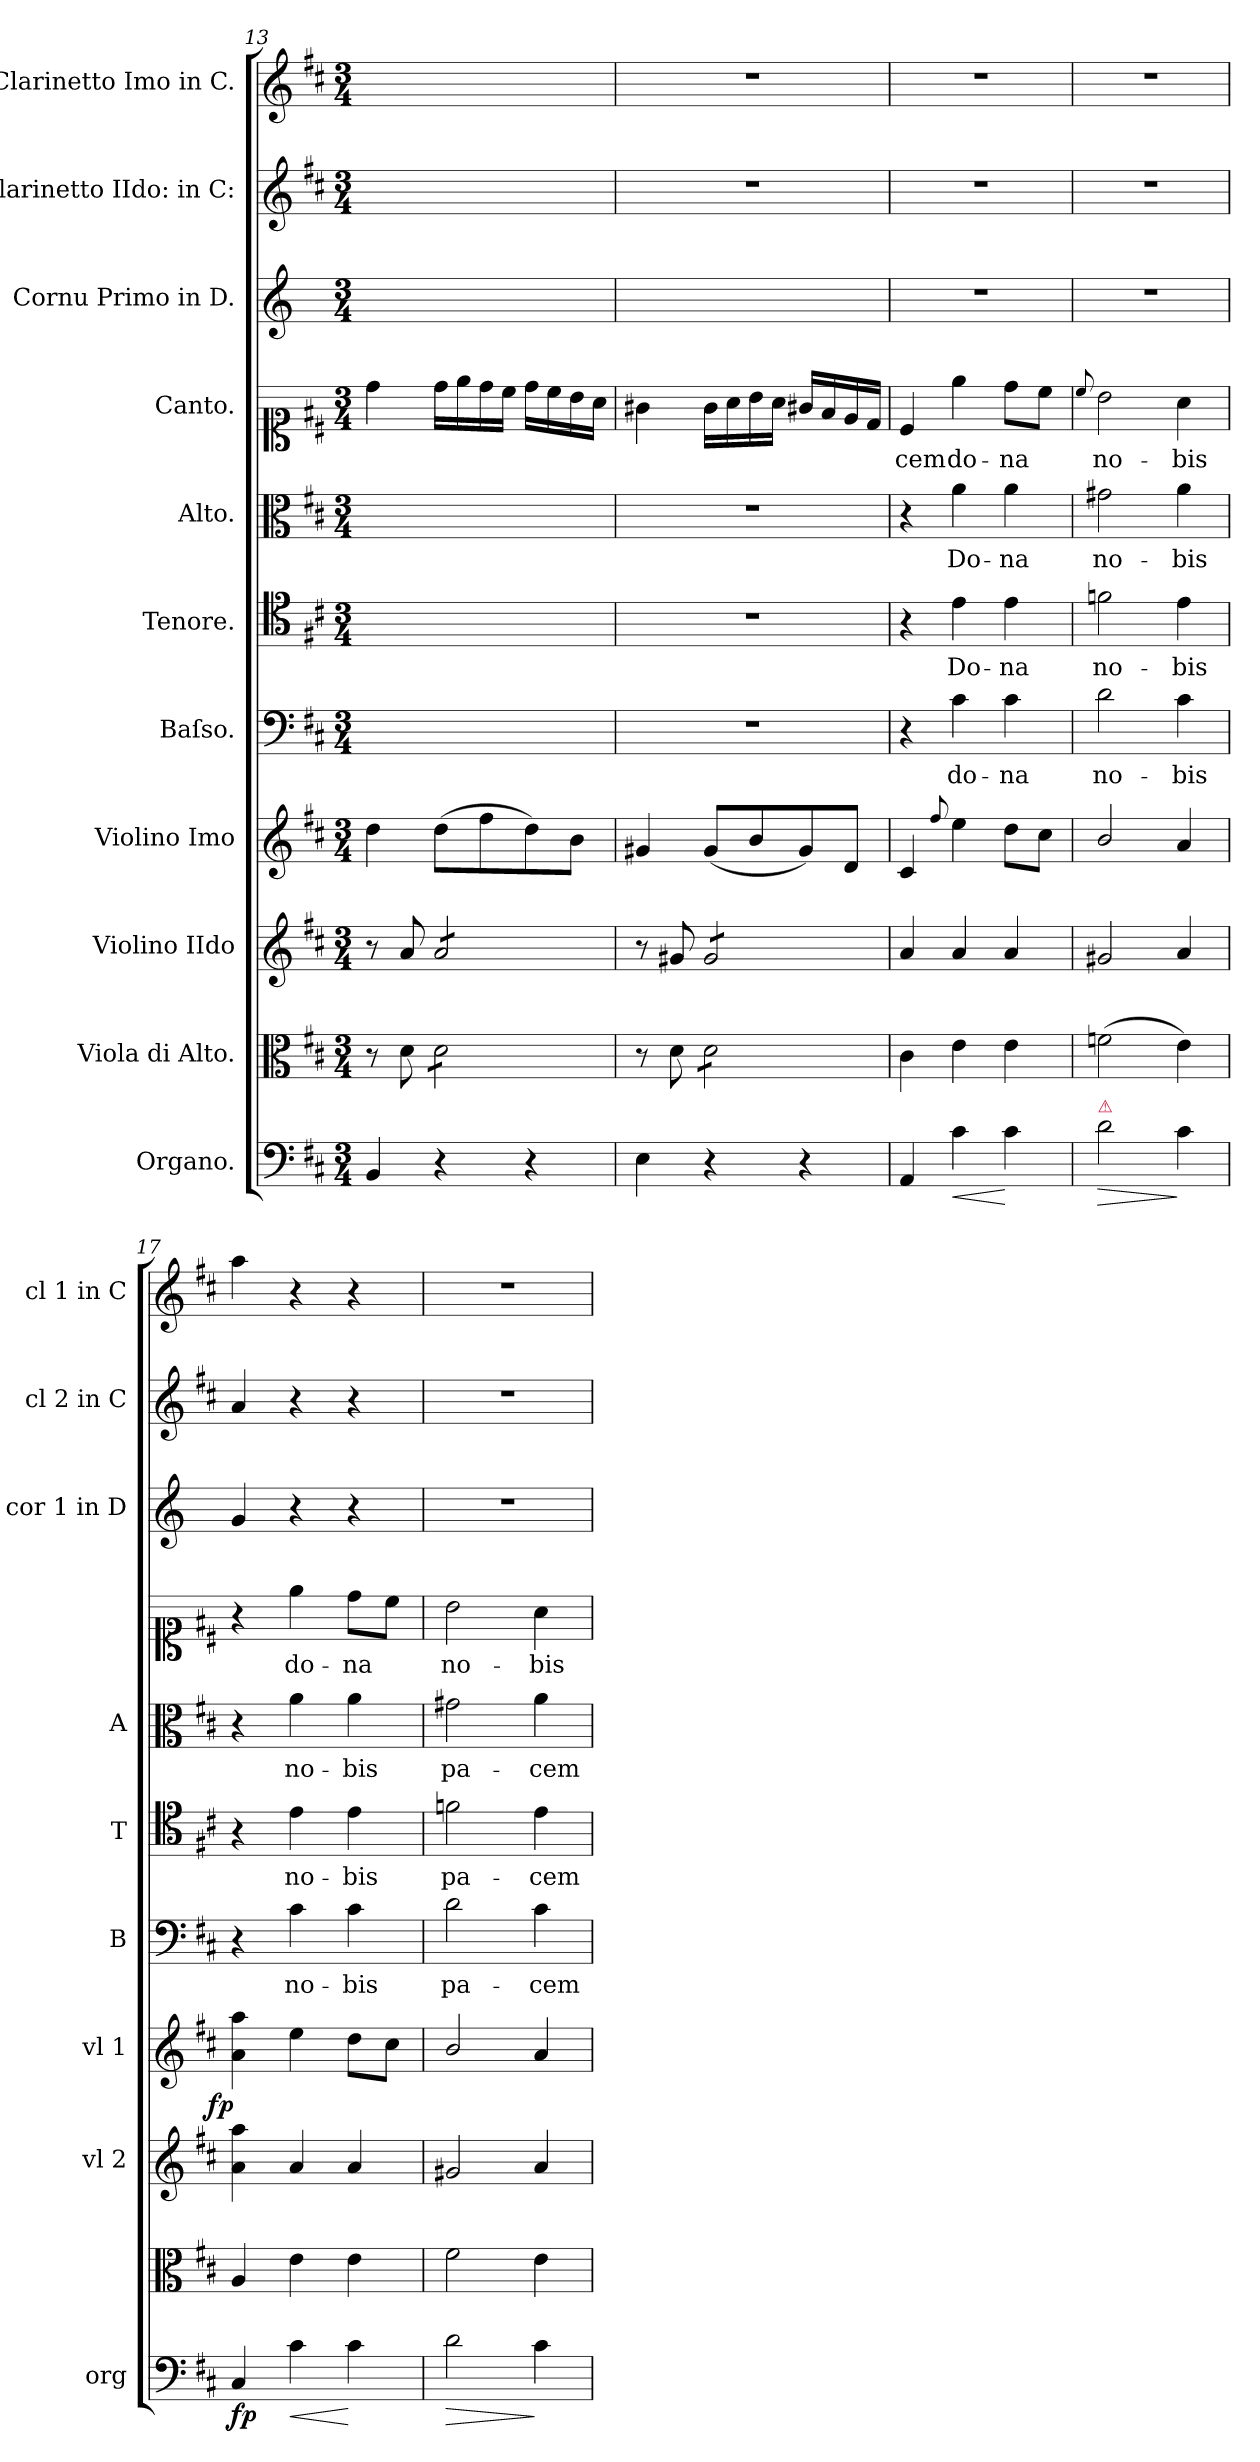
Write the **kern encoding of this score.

**kern	**dynam	**kern	**kern	**dynam	**kern	**dynam	**kern	**text	**kern	**text	**kern	**text	**kern	**text	**kern	**kern	**kern
*part11	*part11	*part10	*part9	*part9	*part8	*part8	*part7	*part7	*part6	*part6	*part5	*part5	*part4	*part4	*part3	*part2	*part1
*staff11	*staff11	*staff10	*staff9	*staff9	*staff8	*staff8	*staff7	*staff7	*staff6	*staff6	*staff5	*staff5	*staff4	*staff4	*staff3	*staff2	*staff1
*I"Organo.	*	*I"Viola di Alto.	*I"Violino IIdo	*	*I"Violino Imo	*	*I"Baſso.	*	*I"Tenore.	*	*I"Alto.	*	*I"Canto.	*	*I"Cornu Primo in D.	*I"Clarinetto IIdo: in C:	*I"Clarinetto Imo in C.
*I'org	*	*	*I'vl 2	*	*I'vl 1	*	*I'B	*	*I'T	*	*I'A	*	*	*	*I'cor 1 in D	*I'cl 2 in C	*I'cl 1 in C
*clefF4	*	*clefC3	*clefG2	*	*clefG2	*	*clefF4	*	*clefC4	*	*clefC3	*	*clefC1	*	*clefG2	*clefG2	*clefG2
*	*	*	*	*	*	*	*	*	*	*	*	*	*	*	*ITrd6c10	*	*
*k[f#c#]	*	*k[f#c#]	*k[f#c#]	*	*k[f#c#]	*	*k[f#c#]	*	*k[f#c#]	*	*k[f#c#]	*	*k[f#c#]	*	*k[f#c#]	*k[f#c#]	*k[f#c#]
*D:	*	*D:	*D:	*	*D:	*	*D:	*	*D:	*	*D:	*	*D:	*	*D:	*D:	*D:
*M3/4	*	*M3/4	*M3/4	*	*M3/4	*	*M3/4	*	*M3/4	*	*M3/4	*	*M3/4	*	*M3/4	*M3/4	*M3/4
=13	=13	=13	=13	=13	=13	=13	=13	=13	=13	=13	=13	=13	=13	=13	=13	=13	=13
4BB/	.	8r	8r	.	4dd\	.	2.ryy	.	2.ryy	.	2.ryy	.	4dd\	.	2.ryy	2.ryy	2.ryy
.	.	8d\	8a/	.	.	.	.	.	.	.	.	.	.	.	.	.	.
*	*	*tremolo	*	*	*	*	*	*	*	*	*	*	*	*	*	*	*
*	*	*	*tremolo	*	*	*	*	*	*	*	*	*	*	*	*	*	*
4r	.	8d\L	8a/L	.	(>8dd\L	.	.	.	.	.	.	.	16dd\LL	.	.	.	.
.	.	.	.	.	.	.	.	.	.	.	.	.	16ee\	.	.	.	.
.	.	8d\	8a/	.	8ff#\	.	.	.	.	.	.	.	16dd\	.	.	.	.
.	.	.	.	.	.	.	.	.	.	.	.	.	16cc#\JJ	.	.	.	.
4r	.	8d\	8a/	.	8dd\)	.	.	.	.	.	.	.	16dd\LL	.	.	.	.
.	.	.	.	.	.	.	.	.	.	.	.	.	16cc#\	.	.	.	.
.	.	8d\J	8a/J	.	8b\J	.	.	.	.	.	.	.	16b\	.	.	.	.
*	*	*	*Xtremolo	*	*	*	*	*	*	*	*	*	*	*	*	*	*
*	*	*Xtremolo	*	*	*	*	*	*	*	*	*	*	*	*	*	*	*
.	.	.	.	.	.	.	.	.	.	.	.	.	16a\JJ	.	.	.	.
=14	=14	=14	=14	=14	=14	=14	=14	=14	=14	=14	=14	=14	=14	=14	=14	=14	=14
4E\	.	8r	8r	.	4g#X/	.	2.r	.	2.r	.	2.r	.	4g#X\	.	2.ryy	2.r	2.r
.	.	8d\	8g#X/	.	.	.	.	.	.	.	.	.	.	.	.	.	.
*	*	*tremolo	*	*	*	*	*	*	*	*	*	*	*	*	*	*	*
*	*	*	*tremolo	*	*	*	*	*	*	*	*	*	*	*	*	*	*
4r	.	8d\L	8g#/L	.	(<8g#/L	.	.	.	.	.	.	.	16g#\LL	.	.	.	.
.	.	.	.	.	.	.	.	.	.	.	.	.	16a\	.	.	.	.
.	.	8d\	8g#/	.	8b/	.	.	.	.	.	.	.	16b\	.	.	.	.
.	.	.	.	.	.	.	.	.	.	.	.	.	16a\JJ	.	.	.	.
4r	.	8d\	8g#/	.	8g#/)	.	.	.	.	.	.	.	16g#X/LL	.	.	.	.
.	.	.	.	.	.	.	.	.	.	.	.	.	16f#/	.	.	.	.
.	.	8d\J	8g#/J	.	8d/J	.	.	.	.	.	.	.	16e/	.	.	.	.
*	*	*	*Xtremolo	*	*	*	*	*	*	*	*	*	*	*	*	*	*
*	*	*Xtremolo	*	*	*	*	*	*	*	*	*	*	*	*	*	*	*
.	.	.	.	.	.	.	.	.	.	.	.	.	16d/JJ	.	.	.	.
=15	=15	=15	=15	=15	=15	=15	=15	=15	=15	=15	=15	=15	=15	=15	=15	=15	=15
!	!LO:DY:b	!	!	!	!	!	!	!	!	!	!	!	!	!	!	!	!
4AA/	fp&colon;	4c#\	4a/	.	4c#/	.	4r	.	4r	.	4r	.	4c#/	-cem	2.r	2.r	2.r
.	.	.	.	.	8qqff#/	.	.	.	.	.	.	.	.	.	.	.	.
!	!LO:HP:b	!	!	!	!	!	!	!	!	!	!	!	!	!	!	!	!
4c#\	<	4e\	4a/	.	4ee\	.	4c#\	do-	4e\	Do-	4a\	Do-	4ee\	do-	.	.	.
4c#\	[	4e\	4a/	.	8dd\L	.	4c#\	-na	4e\	-na	4a\	-na	8dd\L	-na	.	.	.
.	.	.	.	.	8cc#\J	.	.	.	.	.	.	.	8cc#\J	.	.	.	.
=16	=16	=16	=16	=16	=16	=16	=16	=16	=16	=16	=16	=16	=16	=16	=16	=16	=16
.	.	.	.	.	.	.	.	.	.	.	.	.	8qqcc#/	.	.	.	.
!LO:TX:a:color=crimson:t=⚠	!	!	!	!	!	!	!	!	!	!	!	!	!	!	!	!	!
!	!LO:HP:b	!	!	!	!	!	!	!	!	!	!	!	!	!	!	!LO:N:vis=1	!LO:N:vis=1
2d\	>	(>2fn\	2g#X/	.	2b/	.	2d\	no-	2fn\	no-	2g#X\	no-	2b\	no-	2.r	2.r	2.r
4c#\	]	4e\)	4a/	.	4a/	.	4c#\	-bis	4e\	-bis	4a\	-bis	4a\	-bis	.	.	.
=17	=17	=17	=17	=17	=17	=17	=17	=17	=17	=17	=17	=17	=17	=17	=17	=17	=17
!	!LO:DY:b	!	!	!	!	!LO:DY:b:rj	!	!	!	!	!	!	!	!	!	!	!
4C#/	fp.	4A/	4a\ 4aa\	.	4a\ 4aa\	fp.	4r	.	4r	.	4r	.	4r	.	4A/	4a/	4aa\
!	!LO:HP:b	!	!	!LO:DY:b:rj	!	!LO:DY:b	!	!	!	!	!	!	!	!	!	!	!
4c#\	<	4e\	4a/	fp&colon;	4ee\	po.	4c#\	no-	4e\	no-	4a\	no-	4ee\	do-	4r	4r	4r
4c#\	[	4e\	4a/	.	8dd\L	.	4c#\	-bis	4e\	-bis	4a\	-bis	8dd\L	-na	4r	4r	4r
.	.	.	.	.	8cc#\J	.	.	.	.	.	.	.	8cc#\J	.	.	.	.
=18	=18	=18	=18	=18	=18	=18	=18	=18	=18	=18	=18	=18	=18	=18	=18	=18	=18
!	!LO:HP:b	!	!	!	!	!	!	!	!	!	!	!	!	!	!	!	!
2d\	>	2f#\	2g#X/	.	2b/	.	2d\	pa-	2fn\	pa-	2g#X\	pa-	2b\	no-	2.r	2.r	2.r
4c#\	]	4e\	4a/	.	4a/	.	4c#\	-cem	4e\	-cem	4a\	-cem	4a\	-bis	.	.	.
=	=	=	=	=	=	=	=	=	=	=	=	=	=	=	=	=	=
*-	*-	*-	*-	*-	*-	*-	*-	*-	*-	*-	*-	*-	*-	*-	*-	*-	*-
